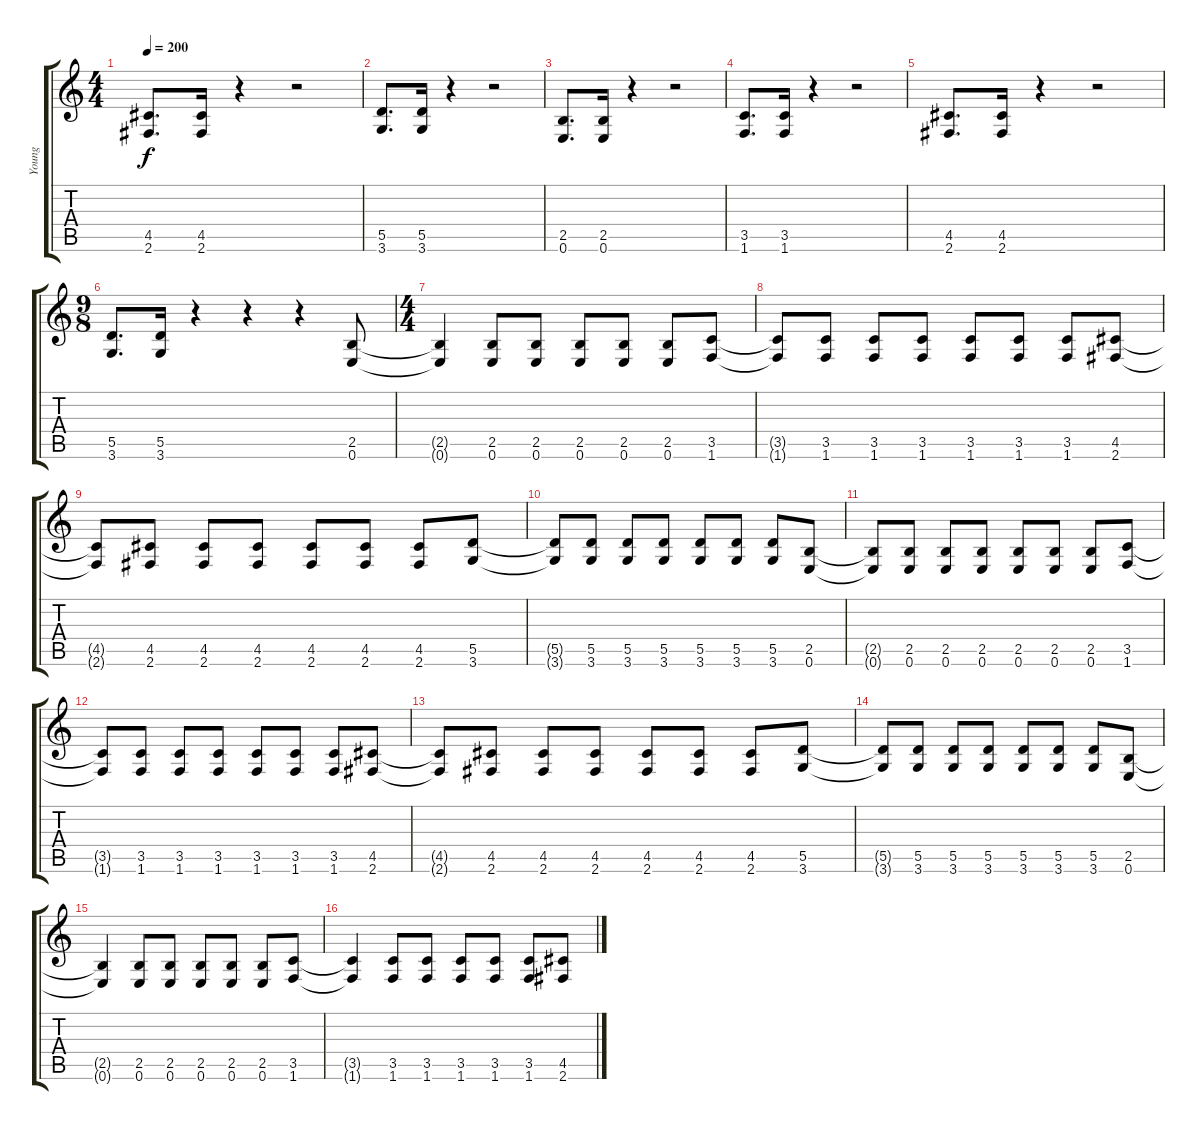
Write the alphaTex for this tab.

\track ("Young" "Young") {instrument distortionguitar}
\staff {score tabs}
\tuning (E4 B3 G3 D3 A2 E2) {hide}
\ts (4 4)
\tempo 200
\clef g2
\ks c
(4.5 2.6).8{d dy f} (4.5 2.6).16 r.4 r.2 |
(5.5 3.6).8{d} (5.5 3.6).16 r.4 r.2 |
(2.5 0.6).8{d} (2.5 0.6).16 r.4 r.2 |
(3.5 1.6).8{d} (3.5 1.6).16 r.4 r.2 |
(4.5 2.6).8{d} (4.5 2.6).16 r.4 r.2 |
\ts (9 8)
(5.5 3.6).8{d} (5.5 3.6).16 r.4 r.4 r.4 (2.5 0.6).8 |
\ts (4 4)
(2.5{t} 0.6{t}).4 (2.5 0.6).8 (2.5 0.6).8 (2.5 0.6).8 (2.5 0.6).8 (2.5 0.6).8 (3.5 1.6).8 |
(3.5{t} 1.6{t}).8 (3.5 1.6).8 (3.5 1.6).8 (3.5 1.6).8 (3.5 1.6).8 (3.5 1.6).8 (3.5 1.6).8 (4.5 2.6).8 |
(4.5{t} 2.6{t}).8 (4.5 2.6).8 (4.5 2.6).8 (4.5 2.6).8 (4.5 2.6).8 (4.5 2.6).8 (4.5 2.6).8 (5.5 3.6).8 |
(5.5{t} 3.6{t}).8 (5.5 3.6).8 (5.5 3.6).8 (5.5 3.6).8 (5.5 3.6).8 (5.5 3.6).8 (5.5 3.6).8 (2.5 0.6).8 |
(2.5{t} 0.6{t}).8 (2.5 0.6).8 (2.5 0.6).8 (2.5 0.6).8 (2.5 0.6).8 (2.5 0.6).8 (2.5 0.6).8 (3.5 1.6).8 |
(3.5{t} 1.6{t}).8 (3.5 1.6).8 (3.5 1.6).8 (3.5 1.6).8 (3.5 1.6).8 (3.5 1.6).8 (3.5 1.6).8 (4.5 2.6).8 |
(4.5{t} 2.6{t}).8 (4.5 2.6).8 (4.5 2.6).8 (4.5 2.6).8 (4.5 2.6).8 (4.5 2.6).8 (4.5 2.6).8 (5.5 3.6).8 |
(5.5{t} 3.6{t}).8 (5.5 3.6).8 (5.5 3.6).8 (5.5 3.6).8 (5.5 3.6).8 (5.5 3.6).8 (5.5 3.6).8 (2.5 0.6).8 |
(2.5{t} 0.6{t}).4 (2.5 0.6).8 (2.5 0.6).8 (2.5 0.6).8 (2.5 0.6).8 (2.5 0.6).8 (3.5 1.6).8 |
(3.5{t} 1.6{t}).4 (3.5 1.6).8 (3.5 1.6).8 (3.5 1.6).8 (3.5 1.6).8 (3.5 1.6).8 (4.5 2.6).8
